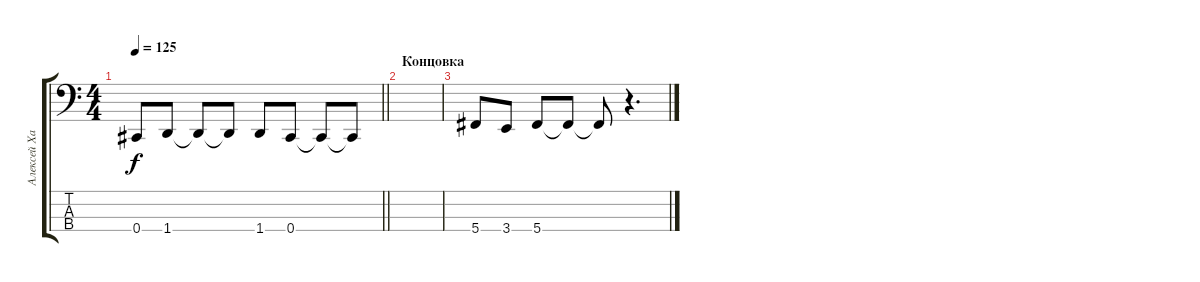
\track ("Алексей Харьков" "Алексей Ха") {instrument slapbass1}
\staff {score tabs}
\tuning (Gb2 Db2 Ab1 Db1) {hide}
\ts (4 4)
\tempo 125
\clef f4
\barLineRight lightlight
\ks c
0.4.8{dy f} 1.4.8 1.4{t}.8 1.4{t}.8 1.4.8 0.4.8 0.4{t}.8 0.4{t}.8 |
\section ("" "Концовка")
|
5.4.8 3.4.8 5.4.8 5.4{t}.8 5.4{t}.8 r.4{d}
